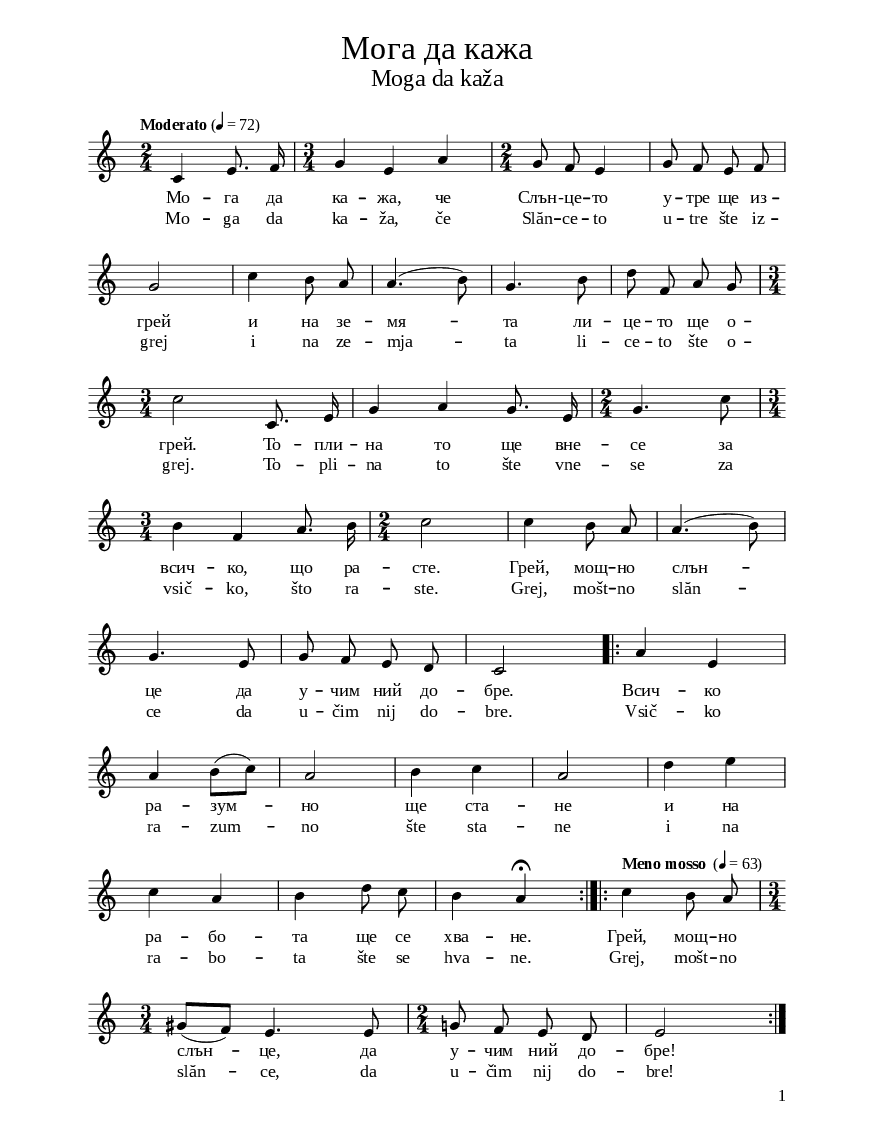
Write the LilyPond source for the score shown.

\version "2.24.1"

% include paper part and global functions
\include "include/globals.ily"

\bookpart {
  \label #'ref108
  \tocItem \markup "Мога да кажа – Moga da kaža "
  \include "include/bookpart-paper.ily"
  \score {
    \include "include/score-layout.ily"


    \new Voice \relative c' {
      \clef treble
      \key c \major
      \time 2/4
      \tempoFunc "Moderato" 4 "72"

      \autoBeamOff
      c4 e8. f16 |\time 3/4  g4 e  a4 |\time 2/4  g8 f8 e4 |  g8 f e f | \break

      g2 | c4 b8 a8 | a4. (b8) | g4. b8 | d8 f, a g | \break


      \time 3/4 c2 c,8. e16 | g4 a g8. e16 | \time 2/4 g4. c8 | \break

      \time 3/4  b4  f4  a8.  b16 | \time 2/4  | c2 | c4  b8  a8 | a4. (  b8 ) \break |

      g4.  e8 |  g8  f8  e8  d8 | c2
      | \bar ".|:"  \key a \minor a'4  e4 \break |
      a4  b8 ( [  c8 ) ] | a2 | b4  c4 | a2 | d4  e4 \break |
      c4  a4 | b4  d8  c8 | b4  a4 ^\fermata


      \tempoFunc "Meno mosso " 4 "63"| \bar ":|.|:" c4  b8  a8 \break |

      \time 3/4  | gis8 ( [  f8 ) ]  e4.  e8 | \time 2/4  | g!8  f8  e8  d8 | e2
      \bar ":|."

    }

    \addlyrics {
      Мо -- га да ка -- жа,

      че Слън -- "-це" -- то у -- тре ще из -- грей

      и на зе -- мя -- та ли -- це -- то ще о -- грей.

      То -- пли -- на то ще вне -- се

      за всич -- ко, що ра -- сте.

      Грей, мощ -- но слън -- це

      да у -- чим ний до -- бре.

      Всич -- ко ра  -- зум  -- но ще

      ста  -- не и на ра  -- бо  -- та ще

      се хва  -- не. Грей, мощ  -- но слън

      -- це, да у  -- чим ний до  --
      бре!
    }
    \addlyrics {
      Mo -- ga da ka -- ža,

      če Slăn -- ce -- to u -- tre šte iz -- grej

      i na ze -- mja -- ta li -- ce -- to šte o -- grej.

      To -- pli -- na to šte vne -- se

      za vsič -- ko, što ra -- ste.

      Grej, mošt -- no slăn -- ce

      da u -- čim nij do -- bre.

      Vsič -- ko ra  -- zum  -- no šte

      sta  -- ne i na ra  -- bo  -- ta šte

      se hva  -- ne. Grej, mošt  -- no slăn

      -- ce, da u  -- čim nij do  --
      bre!
    }

    \header {
      title = \titleFunc "Мога да кажа" "Moga da kaža"
    }

    \midi{}

  } % score

  %\markup \dc-one "D.C. al Fine"
  %

  % include foreign translation(s) of the song


  \version "2.22.0"

\markup \fill-line { \fontsize #6 "Ich kann sagen" }
\markup \null
\markup \null
\markup \fontsize #+2.5 {
    \hspace #12
    \override #'(baseline-skip . 2)

        \column {
     \line { " " }
      \line { " " Ich kann sagen, }

 \line { " " dass die Sonne morgen aufgehen }

 \line { " " und das Antlitz der Erde erleuchten wird.}

 \line { " " Sie wird in alles, was wächst, Wärme hineinbringen.}

 \line { " " Scheine, mächtige Sonne, damit wir gut lernen!}

 \line { " " Alle Vernünftbegabten werden sich erheben}

 \line { " " und sich an die Arbeit machen. }

 \line { " " Scheine, mächtige Sonne, damit wir gut lernen!}

 \line { " " Alles vernünftige wird sich erheben}

 \line { " " und wird sich an die Arbeit machen.}

 \line { " " Scheine, mächtige Sonne, damit wir gut lernen! }


    }


}


} % bookpart
